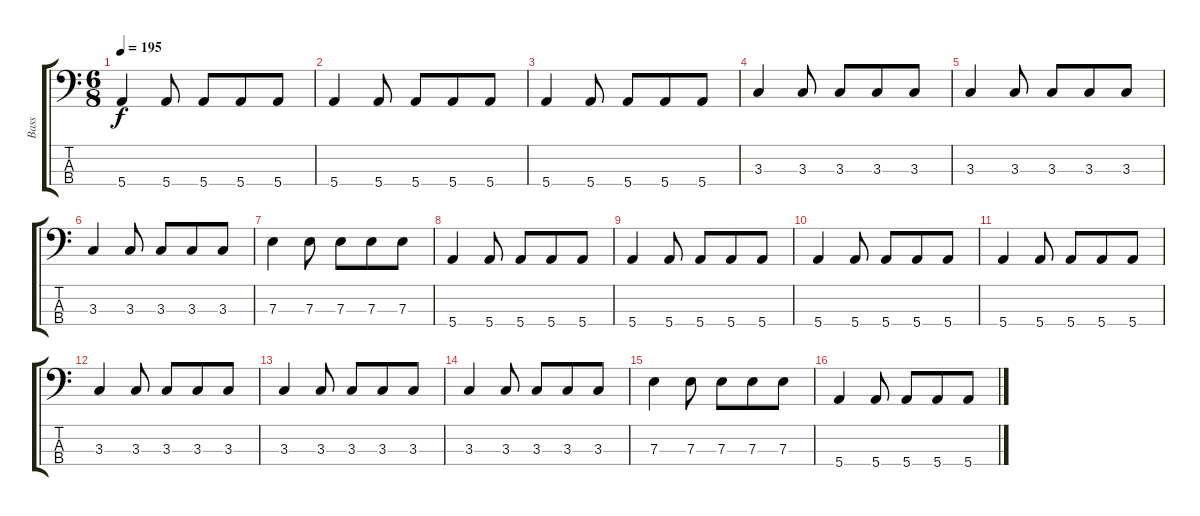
\track ("Bass" "Bass") {instrument electricbasspick}
\staff {score tabs}
\tuning (G2 D2 A1 E1) {hide}
\ts (6 8)
\tempo 195
\clef f4
\ks c
5.4.4{dy f} 5.4.8 5.4.8 5.4.8 5.4.8 |
5.4.4 5.4.8 5.4.8 5.4.8 5.4.8 |
5.4.4 5.4.8 5.4.8 5.4.8 5.4.8 |
3.3.4 3.3.8 3.3.8 3.3.8 3.3.8 |
3.3.4 3.3.8 3.3.8 3.3.8 3.3.8 |
3.3.4 3.3.8 3.3.8 3.3.8 3.3.8 |
7.3.4 7.3.8 7.3.8 7.3.8 7.3.8 |
5.4.4 5.4.8 5.4.8 5.4.8 5.4.8 |
5.4.4 5.4.8 5.4.8 5.4.8 5.4.8 |
5.4.4 5.4.8 5.4.8 5.4.8 5.4.8 |
5.4.4 5.4.8 5.4.8 5.4.8 5.4.8 |
3.3.4 3.3.8 3.3.8 3.3.8 3.3.8 |
3.3.4 3.3.8 3.3.8 3.3.8 3.3.8 |
3.3.4 3.3.8 3.3.8 3.3.8 3.3.8 |
7.3.4 7.3.8 7.3.8 7.3.8 7.3.8 |
5.4.4 5.4.8 5.4.8 5.4.8 5.4.8
